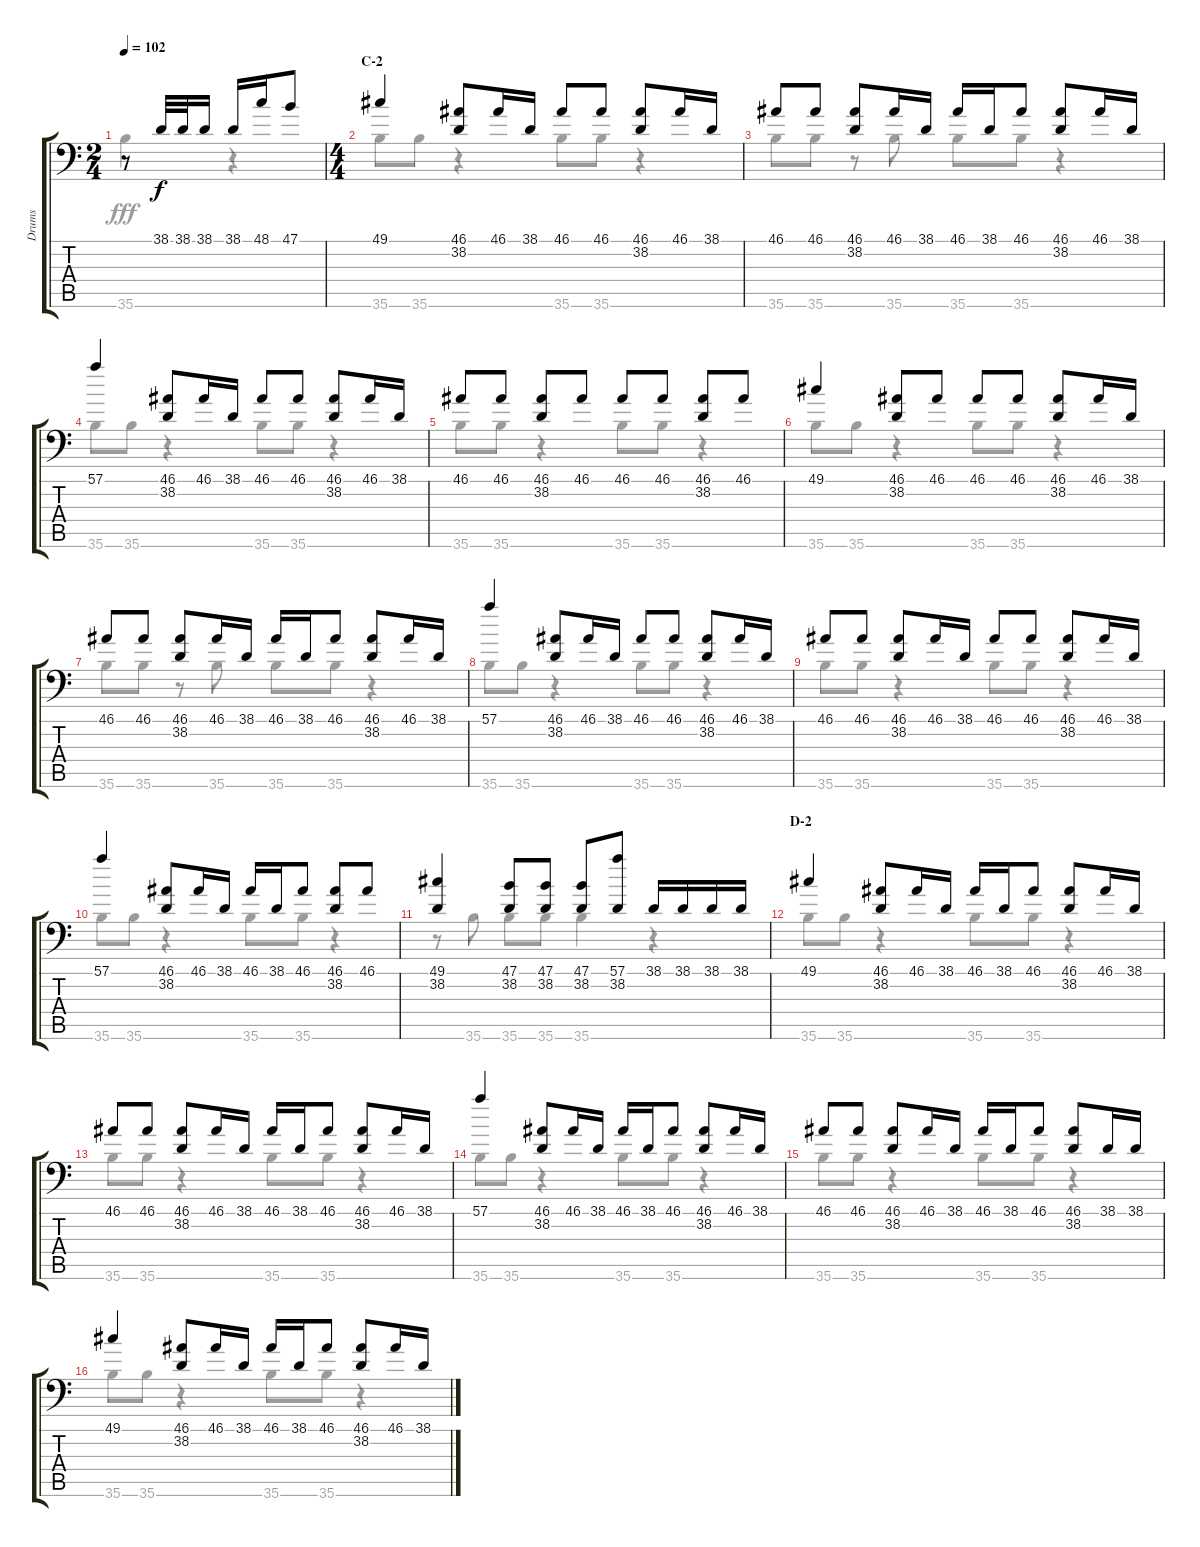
\track ("Drums" "Drums") {instrument acousticgrandpiano}
\staff {score tabs}
\tuning (C-1 C-1 C-1 C-1 C-1 C-1) {hide}
\voice
\ts (2 4)
\tempo 102
\clef f4
\ks c
r.8{dy f} 38.1.32 38.1.32 38.1.16 38.1.16 48.1.16 47.1.8 |
\ts (4 4)
\section ("" "C-2")
49.1.4 (46.1 38.2).8 46.1.16 38.1.16 46.1.8 46.1.8 (46.1 38.2).8 46.1.16 38.1.16 |
46.1.8 46.1.8 (46.1 38.2).8 46.1.16 38.1.16 46.1.16 38.1.16 46.1.8 (46.1 38.2).8 46.1.16 38.1.16 |
57.1.4 (46.1 38.2).8 46.1.16 38.1.16 46.1.8 46.1.8 (46.1 38.2).8 46.1.16 38.1.16 |
46.1.8 46.1.8 (46.1 38.2).8 46.1.8 46.1.8 46.1.8 (46.1 38.2).8 46.1.8 |
49.1.4 (46.1 38.2).8 46.1.8 46.1.8 46.1.8 (46.1 38.2).8 46.1.16 38.1.16 |
46.1.8 46.1.8 (46.1 38.2).8 46.1.16 38.1.16 46.1.16 38.1.16 46.1.8 (46.1 38.2).8 46.1.16 38.1.16 |
57.1.4 (46.1 38.2).8 46.1.16 38.1.16 46.1.8 46.1.8 (46.1 38.2).8 46.1.16 38.1.16 |
46.1.8 46.1.8 (46.1 38.2).8 46.1.16 38.1.16 46.1.8 46.1.8 (46.1 38.2).8 46.1.16 38.1.16 |
57.1.4 (46.1 38.2).8 46.1.16 38.1.16 46.1.16 38.1.16 46.1.8 (46.1 38.2).8 46.1.8 |
(49.1 38.2).4 (47.1 38.2).8 (47.1 38.2).8 (47.1 38.2).8 (57.1 38.2).8 38.1.16 38.1.16 38.1.16 38.1.16 |
\section ("" "D-2")
49.1.4 (46.1 38.2).8 46.1.16 38.1.16 46.1.16 38.1.16 46.1.8 (46.1 38.2).8 46.1.16 38.1.16 |
46.1.8 46.1.8 (46.1 38.2).8 46.1.16 38.1.16 46.1.16 38.1.16 46.1.8 (46.1 38.2).8 46.1.16 38.1.16 |
57.1.4 (46.1 38.2).8 46.1.16 38.1.16 46.1.16 38.1.16 46.1.8 (46.1 38.2).8 46.1.16 38.1.16 |
46.1.8 46.1.8 (46.1 38.2).8 46.1.16 38.1.16 46.1.16 38.1.16 46.1.8 (46.1 38.2).8 38.1.16 38.1.16 |
49.1.4 (46.1 38.2).8 46.1.16 38.1.16 46.1.16 38.1.16 46.1.8 (46.1 38.2).8 46.1.16 38.1.16
\voice
\clef f4
\ottava regular
\simile none
\ks c
35.6.4{dy fff} r.4 |
35.6.8 35.6.8 r.4 35.6.8 35.6.8 r.4 |
35.6.8 35.6.8 r.8 35.6.8 35.6.8 35.6.8 r.4 |
35.6.8 35.6.8 r.4 35.6.8 35.6.8 r.4 |
35.6.8 35.6.8 r.4 35.6.8 35.6.8 r.4 |
35.6.8 35.6.8 r.4 35.6.8 35.6.8 r.4 |
35.6.8 35.6.8 r.8 35.6.8 35.6.8 35.6.8 r.4 |
35.6.8 35.6.8 r.4 35.6.8 35.6.8 r.4 |
35.6.8 35.6.8 r.4 35.6.8 35.6.8 r.4 |
35.6.8 35.6.8 r.4 35.6.8 35.6.8 r.4 |
r.8 35.6.8 35.6.8 35.6.8 35.6.4 r.4 |
35.6.8 35.6.8 r.4 35.6.8 35.6.8 r.4 |
35.6.8 35.6.8 r.4 35.6.8 35.6.8 r.4 |
35.6.8 35.6.8 r.4 35.6.8 35.6.8 r.4 |
35.6.8 35.6.8 r.4 35.6.8 35.6.8 r.4 |
35.6.8 35.6.8 r.4 35.6.8 35.6.8 r.4
